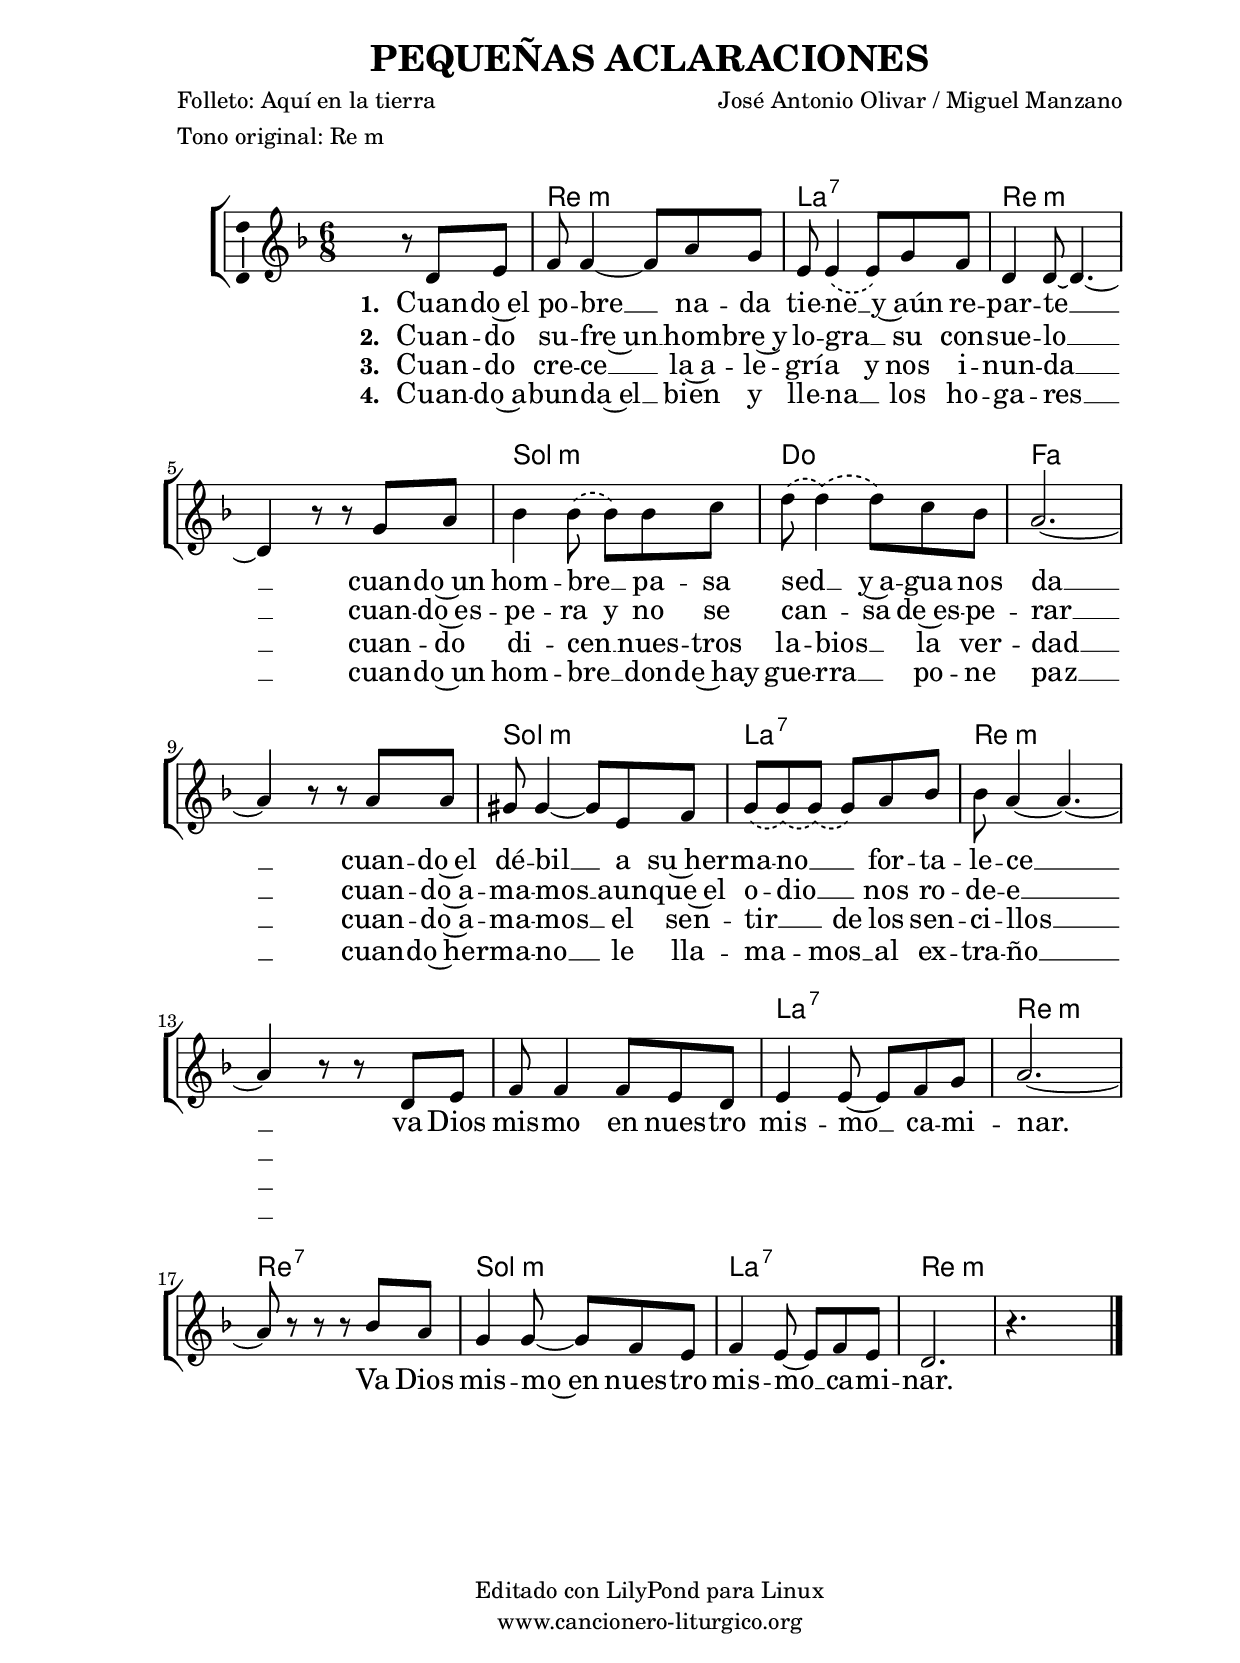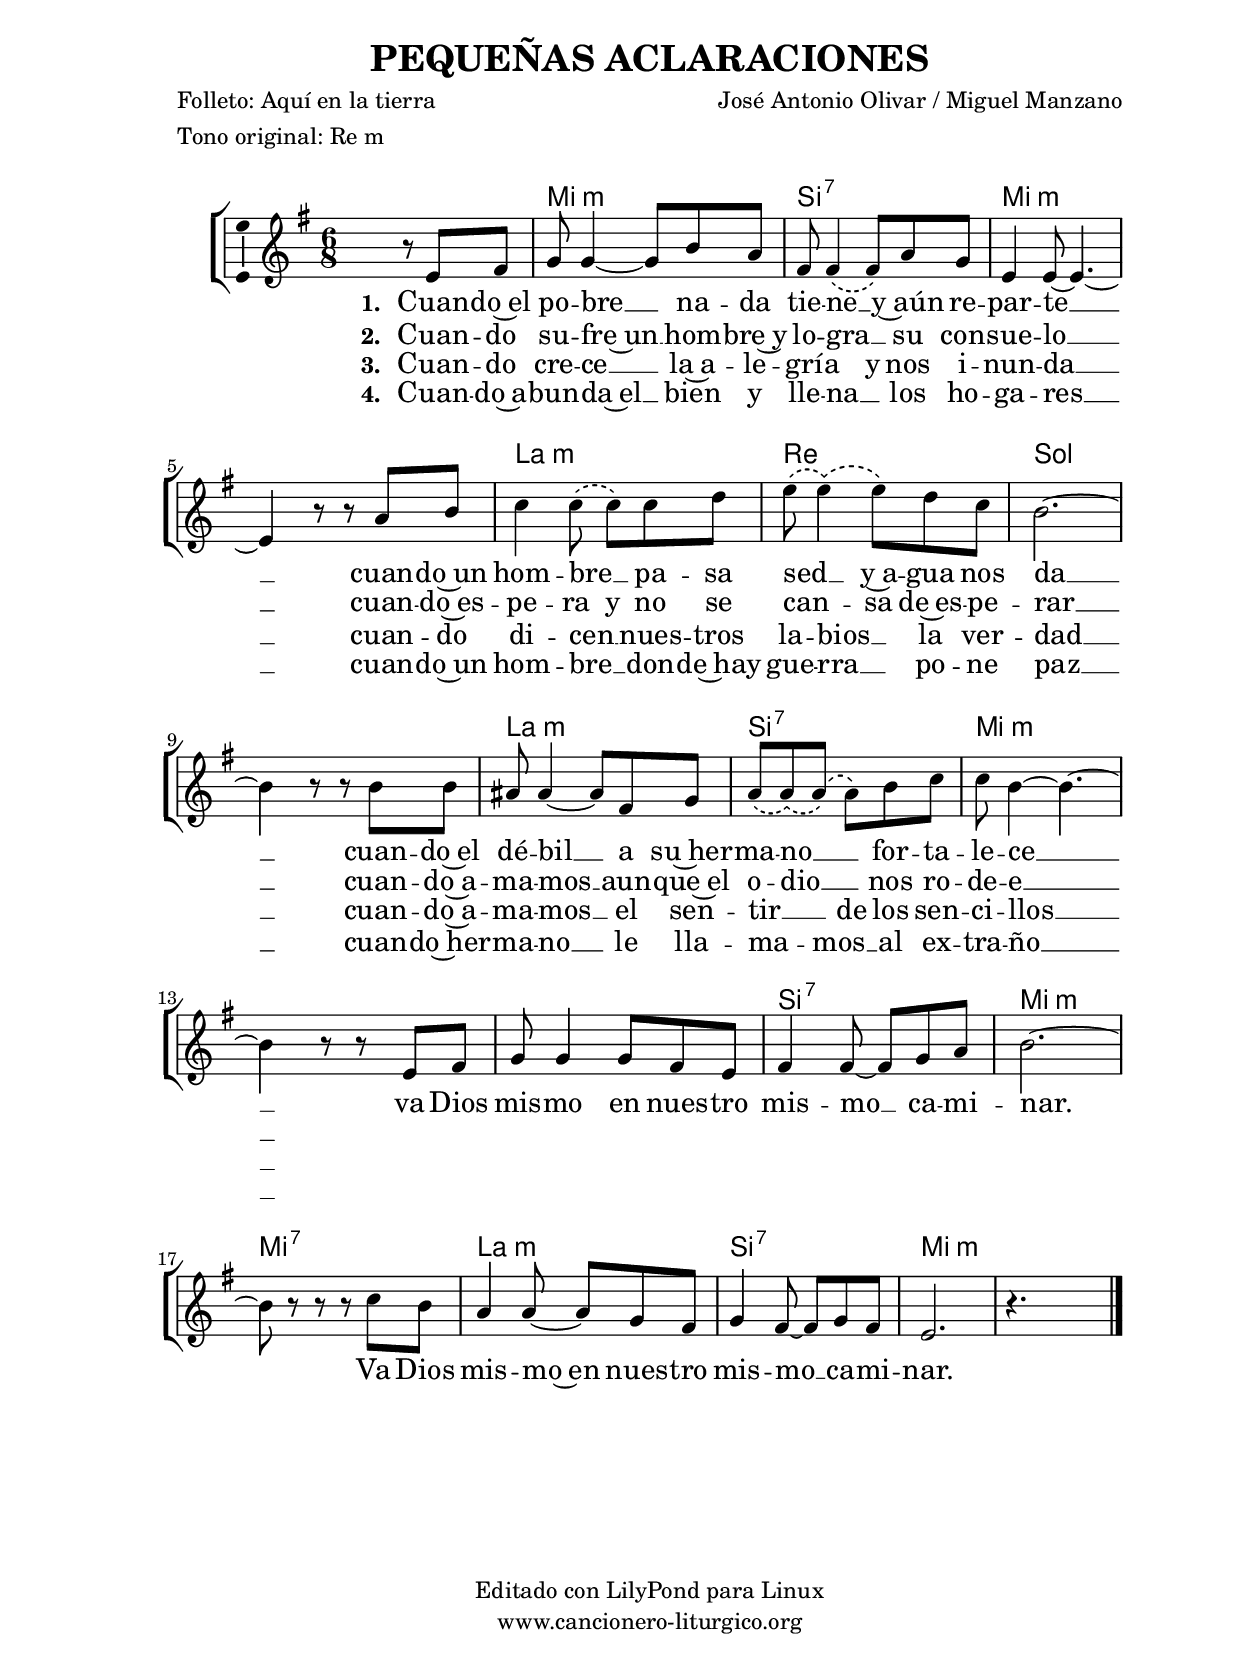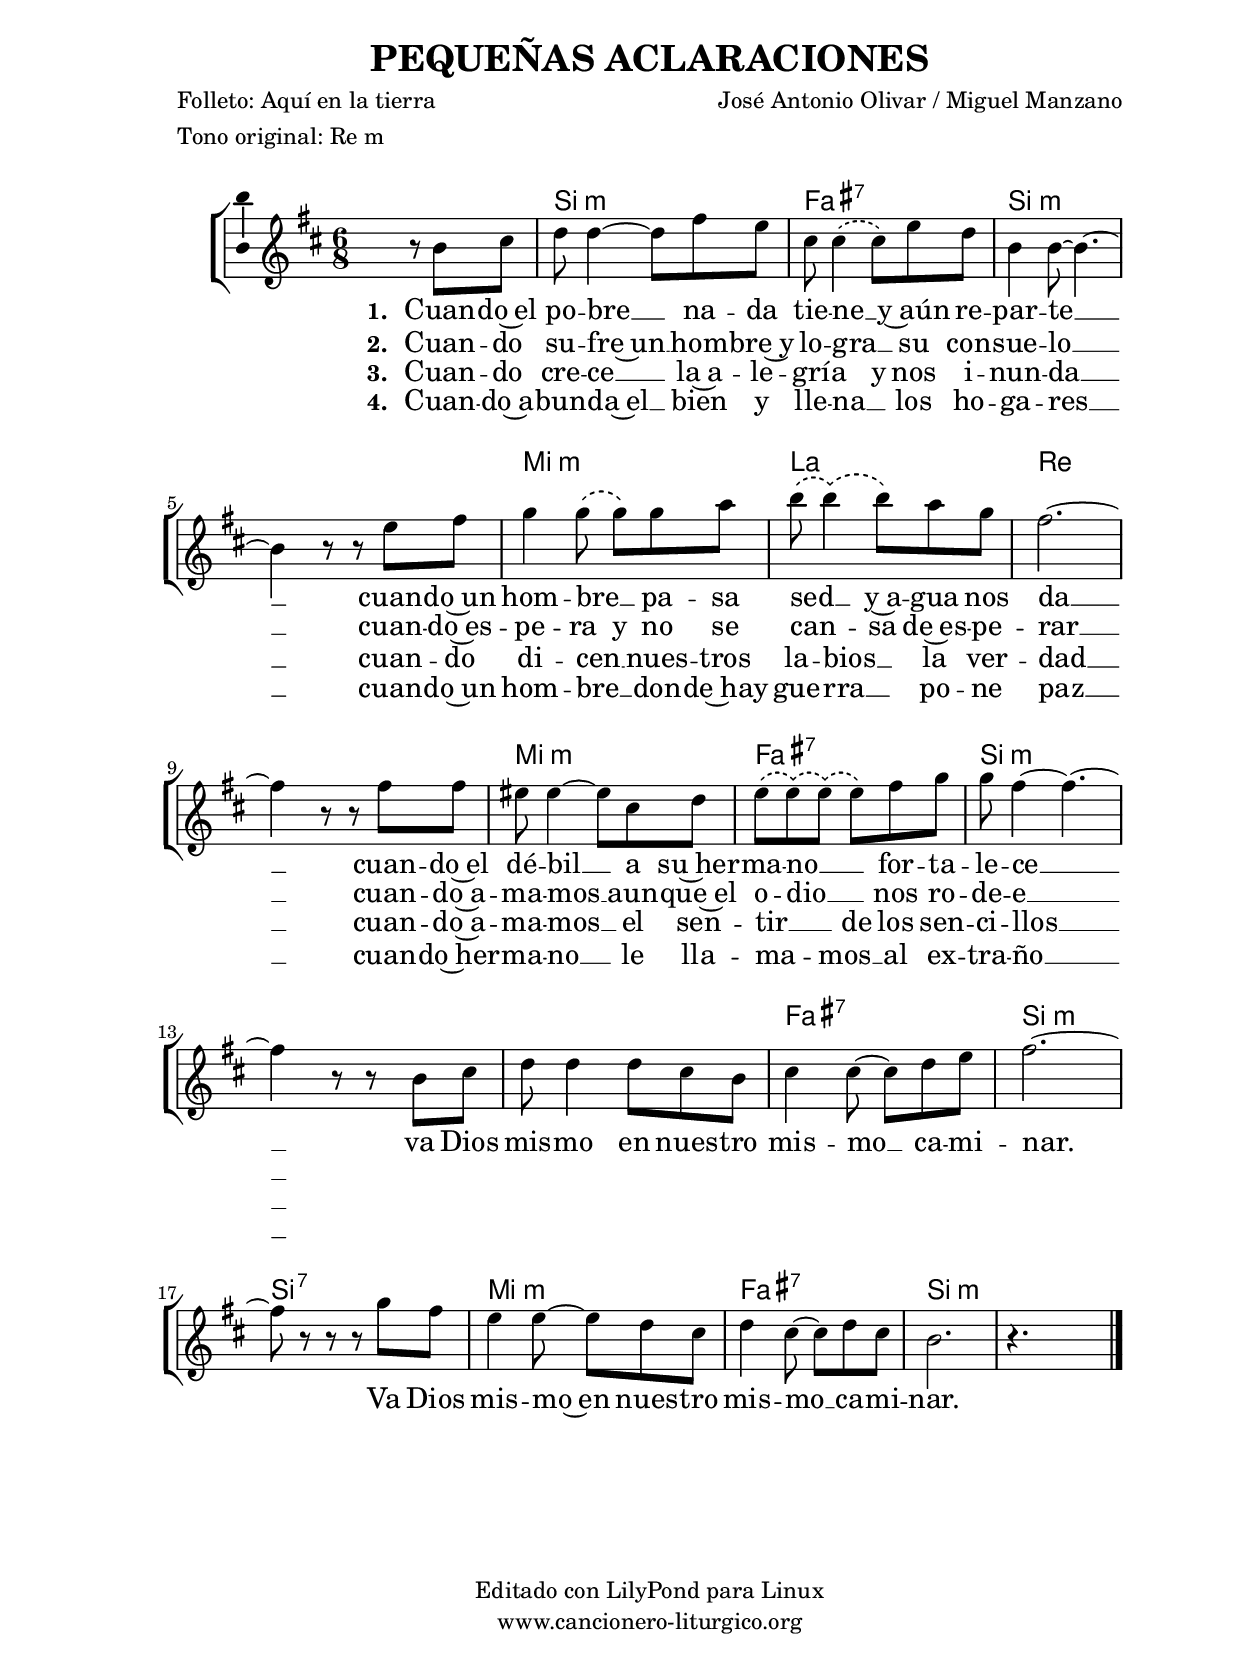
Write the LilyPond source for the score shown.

%
%para convertir .midi en .wav:
%timidity filename.midi -Ow -o finename.wav
%
%
%Para convertir de .wav a .mp3:
%lame -h -m j filename.wav
%
%
%para escuchar el midi:
%timidity nombrefichero.midi
%


%versión de lilypond para la que se ha escrito esta partitura:
\version "2.16.0"

	%Tamaño papel
	#(set-default-paper-size "a4")
	%Tamaño partitura
	#(set-global-staff-size 20)
	%No responde al pulsar sobre una nota
	#(ly:set-option 'point-and-click #f)

%parámetros del encabezamiento:
\header {
	title = "PEQUEÑAS ACLARACIONES"
	subtitle = ""
	composer = "José Antonio Olivar / Miguel Manzano"
	poet = "Folleto: Aquí en la tierra"
	meter = "Tono original: Re m"
	arranger = ""
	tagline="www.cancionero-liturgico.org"
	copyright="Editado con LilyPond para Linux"
	}

%parámetros asociados al papel:
\paper  {
	oddHeaderMarkup = \markup {\fill-line { \on-the-fly #not-first-page \fromproperty #'header:title \on-the-fly #not-first-page \fromproperty #'header:composer }}
	evenHeaderMarkup = \markup {\fill-line { \fromproperty #'header:composer \fromproperty #'header:title }}
	#(set-paper-size "a4")
	print-page-number = ##f
	first-page-number = 1
	print-first-page-number = ##f
%	head-separation = 3.0 \cm
	top-margin = 2.0 \cm
	bottom-margin = 0.5\cm
%%%	bottom-margin = -3.5\cm
	left-margin = 3.0 \cm
	line-width = 16.0 \cm 
	indent = 8\mm
	interscoreline = 2.\mm
	between-system-space = 15\mm
%	para que las partituras no llenen la hoja:
	ragged-bottom = ##t
%	idem para la última hoja:
	ragged-last-bottom = ##f
%	para que las partituras llenen el ancho del papel:
	ragged-last = ##f
	after-title-space = 2.5 \cm
%page-count=1
%system-count=6

	%Flexible Vertical Spacing
%	markup-markup-spacing =
%	#'((basic-distance . 15) (minimum-distance . 15) (padding . 3))
	markup-system-spacing =
	#'((basic-distance . 15) (minimum-distance . 15) (padding . 3))
	system-system-spacing =
	#'((basic-distance . 15) (minimum-distance . 15) (padding . 3))
	score-system-spacing =
	#'((basic-distance . 15) (minimum-distance . 15) (padding . 5))
%	top-system-spacing = % header
%	#'((basic-distance . 8) (minimum-distance . 0) (padding . 0))
%	top-markup-spacing =
%	#'((basic-distance . 20) (minimum-distance . 20) (padding . 0))
	last-bottom-spacing = % footer
	#'((basic-distance . 5) (minimum-distance . 5) (padding . 3))
%	score-markup-spacing =
%	#'((basic-distance . 16) (minimum-distance . 13) (padding . 0))

	}


%parámetros que afectan a toda la partitura:
global =  {
	%clave de sol (G):
	\clef G
	%armadura:
%%%	\transpose d e
	\key d \minor
	\tempo 4=100
	\set Score.tempoHideNote = ##t
	}


acordes = {
	\italianChords
	\chordmode {
%%%	\transpose d e
{

s2.
d2.:m a:7
d:m s
g:m c
f s
g:m a:7
d:m

s

%%%s

d:m a:7
d:m

%%%s

d:7
g:m a:7
d:m s

	}
	}
}

melodia = 
%%%\transpose d e
{
	\relative c'{
	\time 6/8

\phrasingSlurDashed

s4. r8 d8 e

f8 f4~f8 a g e e4 \(e8\) g f
d4 d8~d4.~d4 r8 r8 g8 a
bes4 bes8 \(bes8\) bes c d8 \(d4\) \(d8\) c bes
a2.~a4 r8 r a8 a
%\break
gis8 gis4~gis8 e f g8 \(g\) \(g\) \(g\) a bes
bes8 a4~a4.~a4 r8

%%%s4.
%%%\bar ""
%%%\break
%%%s4.

r8 d,8 e
f8 f4 f8 e d e4 e8~e f g
a2.~a8 r8 r

%%%s4.
%%%\bar ""
%%%\break
%%%s4.

r8 bes8 a
g4 g8~g f e f4 e8~e f e
d2. r4. s4.

\bar "|."
	}
	}


texto = \lyricmode {
\set stanza =#"1. " Cuan -- do~el po -- bre __ na -- da tie -- ne __ _ y~aún re -- par -- te __
cuan -- do~un hom -- bre __ _ pa -- sa sed __ _ y~a -- gua nos da __
cuan -- do~el dé -- bil __ a su~her -- ma -- no __ _ _ for -- ta -- le -- ce __
va Dios mis -- mo en nues -- tro mis -- mo __ ca -- mi -- nar.
Va Dios mis -- mo~en nues -- tro mis -- mo __ ca -- mi -- nar.

	}

textodos = \lyricmode {
\set stanza =#"2. " Cuan -- do su -- fre~un __ hom -- bre~y lo -- gra __ _ su con -- sue -- lo __
cuan -- do~es -- pe -- ra y no se can -- _ sa de~es -- pe -- rar __
cuan -- do~a -- ma -- mos __ aun -- que~el o -- dio __ _ _ nos ro -- de -- e __

	}

textotres = \lyricmode {
\set stanza =#"3. " Cuan -- do cre -- ce __ la~a -- le -- grí -- a y nos i -- nun -- da __
cuan -- do di -- cen __ _ nues -- tros la -- bios __ _ la ver -- dad __
cuan -- do~a -- ma -- mos __ el sen -- tir __ _ _ de los sen -- ci -- llos __

	}

textocuatro = \lyricmode {
\set stanza =#"4. " Cuan -- do~a -- bun -- da~el __ bien y lle -- na __ _ los ho -- ga -- res __
cuan -- do~un hom -- bre __ _ don -- de~hay gue -- rra __ _ po -- ne paz __
cuan -- do~her -- ma -- no __ le lla -- ma -- _ mos __ _ al ex -- tra -- ño __

	}


acordesStaff = \context ChordNames = acordesStaff <<
	\set chordChanges = ##t
	\acordes
	>>


vozStaff = \context Voice = vozStaff
\with {\consists "Ambitus_engraver"}
<<
%	\set Staff.instrumentName = ""
%	\set Staff.shortInstrumentName = ""
%	\set Staff.midiInstrument = #"clarinet"
%	\set Staff.midiInstrument = #"cello"
%	\set Staff.midiInstrument = #"flute"
	\set Staff.midiInstrument = #"electric guitar (jazz)"
%	\set Staff.midiInstrument = #"english horn"
%	\set Staff.midiInstrument = #"violin"
%	\set Staff.midiInstrument = #"glockenspiel"
	\set Staff.midiMinimumVolume = #0.7
	\set Staff.midiMaximumVolume = #0.9
	\global
	\melodia
	>>

textoStaff = \context Lyrics = textoStaff <<
	\lyricsto vozStaff \texto
	>>

textodosStaff = \context Lyrics = textodosStaff <<
	\lyricsto vozStaff \textodos
	>>

textotresStaff = \context Lyrics = textotresStaff <<
	\lyricsto vozStaff \textotres
	>>

textocuatroStaff = \context Lyrics = textocuatroStaff <<
	\lyricsto vozStaff \textocuatro
	>>

\book {
	\score {
		\context ChoirStaff {
			\override StaffGroup.SystemStartBracket #'collapse-height = #1
			\override Score.SystemStartBar #'collapse-height = #1
			<<
			\acordesStaff
			\vozStaff
			\textoStaff
			\textodosStaff
			\textotresStaff
			\textocuatroStaff
			>>
			}
		\layout {
	    		\context {
				\Lyrics
				\override LyricText #'font-size = #2
				}
	   		 \context {
				\Score
				\override StaffSymbol #'staff-space = #(magstep +3)
				}
			}
		}
	\score {
		\unfoldRepeats
		\context ChoirStaff {
			<<
			\acordesStaff
			\vozStaff
			>>
			}
		\midi {
	  		\context {
	  			\Score
				tempoWholesPerMinute = #(ly:make-moment 70 4)
				}
			}
		}
	}



#(define output-suffix "C")
\book {
	\score {
		\context ChoirStaff {
			\override StaffGroup.SystemStartBracket #'collapse-height = #1
			\override Score.SystemStartBar #'collapse-height = #1
\transpose c d
			<<
			\acordesStaff
			\vozStaff
			\textoStaff
			\textodosStaff
			\textotresStaff
			\textocuatroStaff
			>>
			}
		\layout {
	    		\context {
				\Lyrics
				\override LyricText #'font-size = #2
				}
	   		 \context {
				\Score
				\override StaffSymbol #'staff-space = #(magstep +3)
				}
			}
		}
	}

#(define output-suffix "S")
\book {
	\score {
		\context ChoirStaff {
			\override StaffGroup.SystemStartBracket #'collapse-height = #1
			\override Score.SystemStartBar #'collapse-height = #1
\transpose c a
			<<
			\acordesStaff
			\vozStaff
			\textoStaff
			\textodosStaff
			\textotresStaff
			\textocuatroStaff
			>>
			}
		\layout {
	    		\context {
				\Lyrics
				\override LyricText #'font-size = #2
				}
	   		 \context {
				\Score
				\override StaffSymbol #'staff-space = #(magstep +3)
				}
			}
		}
	}


